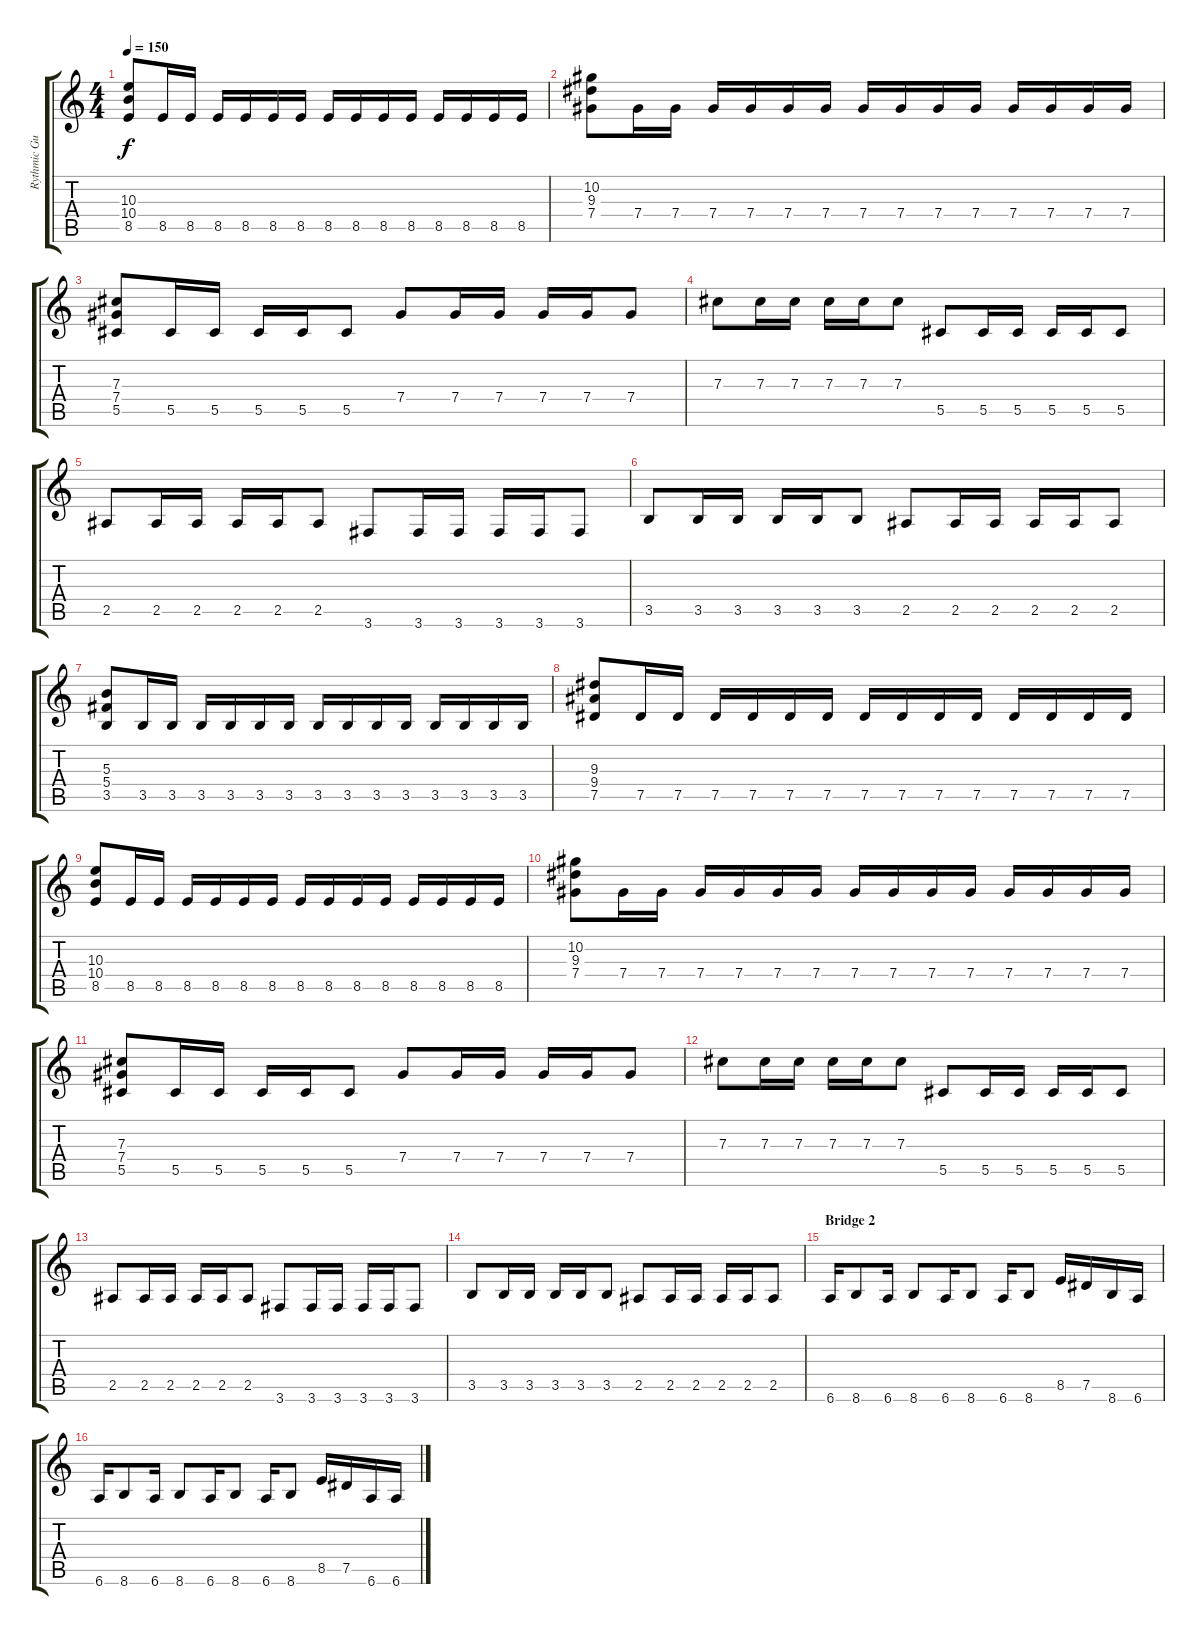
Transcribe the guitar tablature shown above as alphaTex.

\track ("Rythmic Guitar (Jose A. Garrido)" "Rythmic Gu") {instrument distortionguitar}
\staff {score tabs}
\tuning (Eb4 Bb3 Gb3 Db3 Ab2 Eb2) {hide}
\ts (4 4)
\tempo 150
\clef g2
\ks c
(10.3 10.4 8.5).8{dy f} 8.5.16 8.5.16 8.5.16 8.5.16 8.5.16 8.5.16 8.5.16 8.5.16 8.5.16 8.5.16 8.5.16 8.5.16 8.5.16 8.5.16 |
(10.2 9.3 7.4).8 7.4.16 7.4.16 7.4.16 7.4.16 7.4.16 7.4.16 7.4.16 7.4.16 7.4.16 7.4.16 7.4.16 7.4.16 7.4.16 7.4.16 |
(7.3 7.4 5.5).8 5.5.16 5.5.16 5.5.16 5.5.16 5.5.8 7.4.8 7.4.16 7.4.16 7.4.16 7.4.16 7.4.8 |
7.3.8 7.3.16 7.3.16 7.3.16 7.3.16 7.3.8 5.5.8 5.5.16 5.5.16 5.5.16 5.5.16 5.5.8 |
2.5.8 2.5.16 2.5.16 2.5.16 2.5.16 2.5.8 3.6.8 3.6.16 3.6.16 3.6.16 3.6.16 3.6.8 |
3.5.8 3.5.16 3.5.16 3.5.16 3.5.16 3.5.8 2.5.8 2.5.16 2.5.16 2.5.16 2.5.16 2.5.8 |
(5.3 5.4 3.5).8 3.5.16 3.5.16 3.5.16 3.5.16 3.5.16 3.5.16 3.5.16 3.5.16 3.5.16 3.5.16 3.5.16 3.5.16 3.5.16 3.5.16 |
(9.3 9.4 7.5).8 7.5.16 7.5.16 7.5.16 7.5.16 7.5.16 7.5.16 7.5.16 7.5.16 7.5.16 7.5.16 7.5.16 7.5.16 7.5.16 7.5.16 |
(10.3 10.4 8.5).8 8.5.16 8.5.16 8.5.16 8.5.16 8.5.16 8.5.16 8.5.16 8.5.16 8.5.16 8.5.16 8.5.16 8.5.16 8.5.16 8.5.16 |
(10.2 9.3 7.4).8 7.4.16 7.4.16 7.4.16 7.4.16 7.4.16 7.4.16 7.4.16 7.4.16 7.4.16 7.4.16 7.4.16 7.4.16 7.4.16 7.4.16 |
(7.3 7.4 5.5).8 5.5.16 5.5.16 5.5.16 5.5.16 5.5.8 7.4.8 7.4.16 7.4.16 7.4.16 7.4.16 7.4.8 |
7.3.8 7.3.16 7.3.16 7.3.16 7.3.16 7.3.8 5.5.8 5.5.16 5.5.16 5.5.16 5.5.16 5.5.8 |
2.5.8 2.5.16 2.5.16 2.5.16 2.5.16 2.5.8 3.6.8 3.6.16 3.6.16 3.6.16 3.6.16 3.6.8 |
3.5.8 3.5.16 3.5.16 3.5.16 3.5.16 3.5.8 2.5.8 2.5.16 2.5.16 2.5.16 2.5.16 2.5.8 |
\section ("" "Bridge 2")
6.6.16 8.6.8 6.6.16 8.6.8 6.6.16 8.6.8 6.6.16 8.6.8 8.5.16 7.5.16 8.6.16 6.6.16 |
6.6.16 8.6.8 6.6.16 8.6.8 6.6.16 8.6.8 6.6.16 8.6.8 8.5.16 7.5.16 6.6.16 6.6.16
